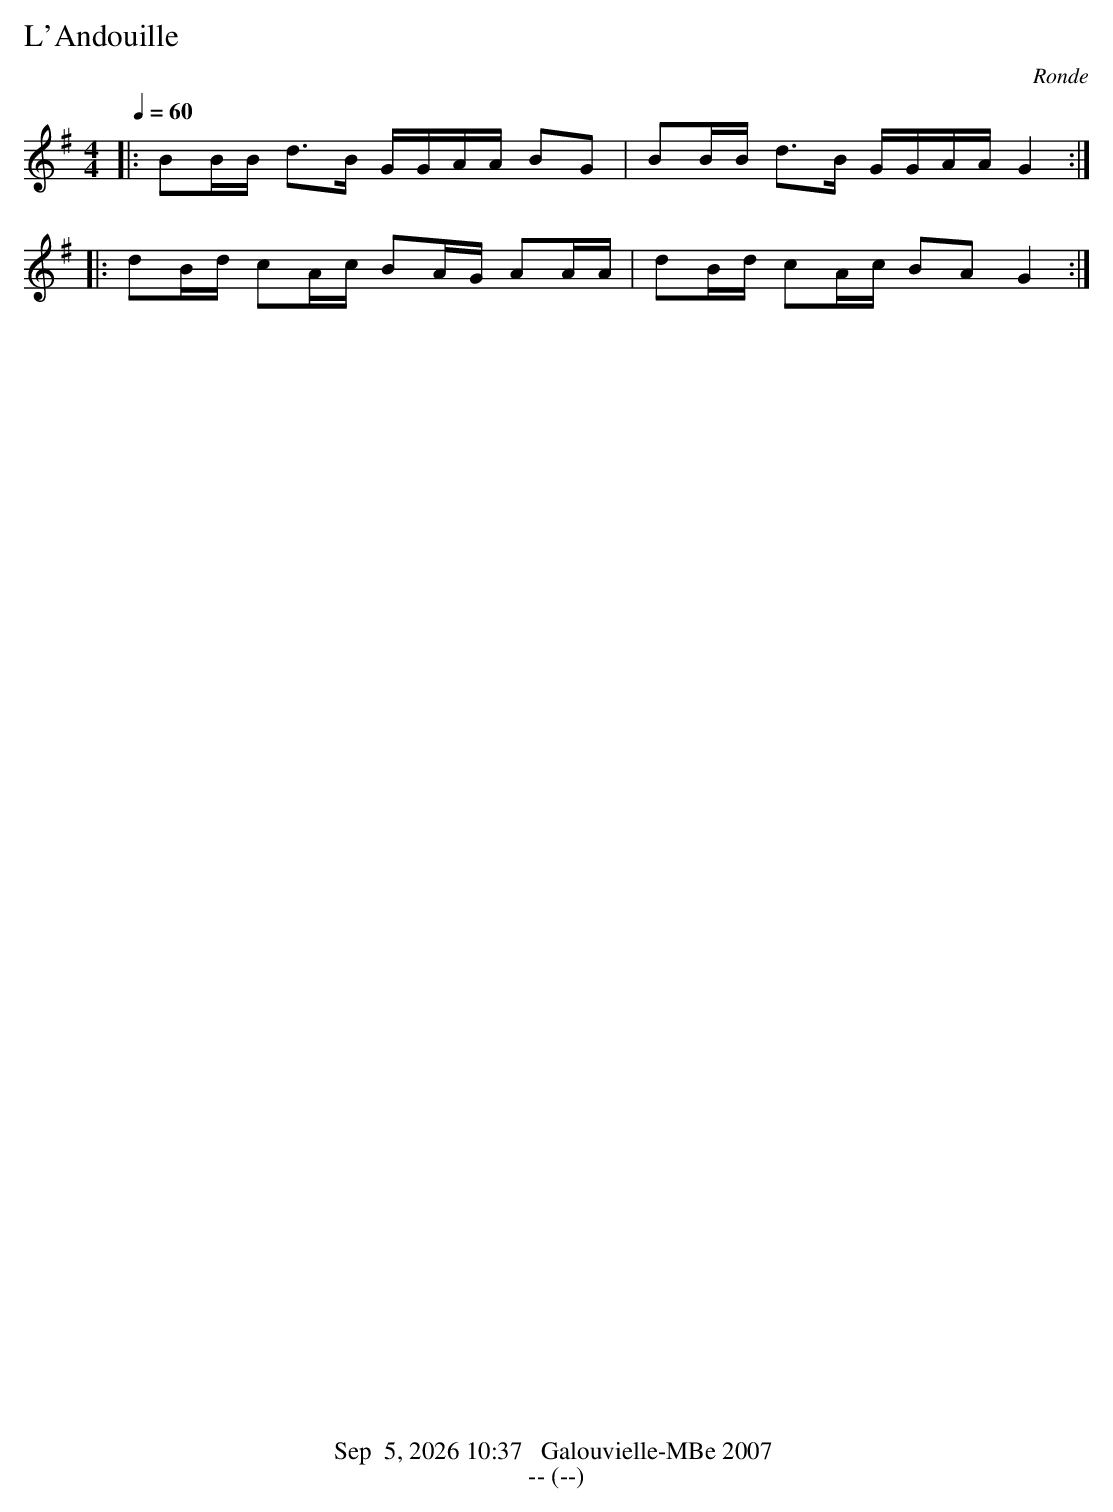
X:1
T:L'Andouille
M:4/4
L:1/8
Q:1/4=60
K:G
V:1
|:BB/2B/2 d3/2B/2 G/2G/2A/2A/2 BG  | BB/2B/2 d3/2B/2 G/2G/2A/2A/2G2:|
|: dB/2d/2 cA/2c/2 BA/2G/2 AA/2A/2 | dB/2d/2 cA/2c/2 BAG2:|
V:2
|: x8 | x8 ::
x8 | x8 :|
